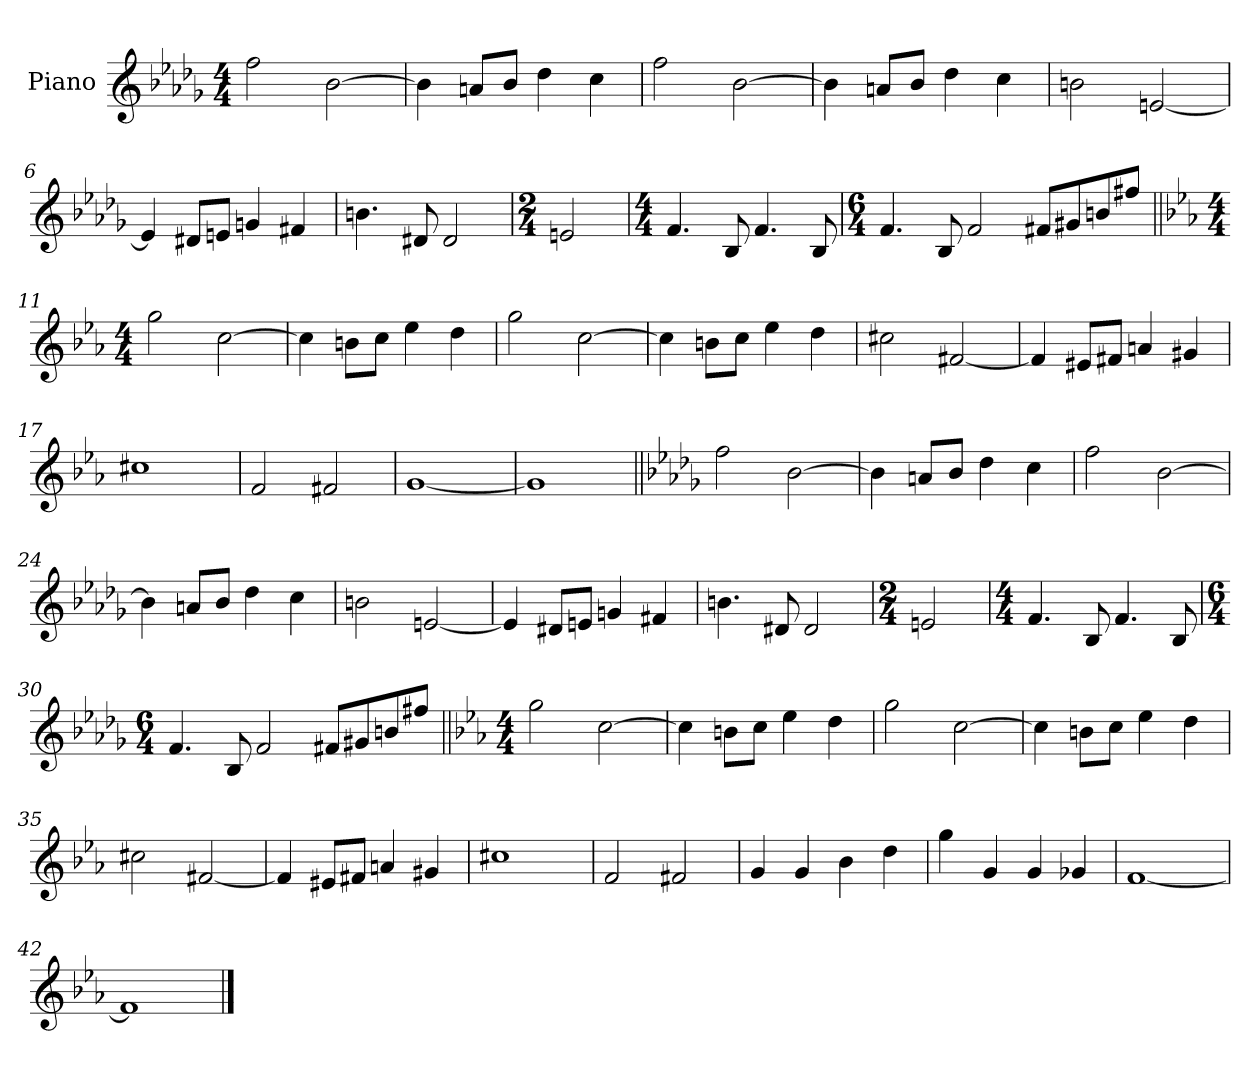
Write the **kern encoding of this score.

**kern
*part1
*staff1
*I"Piano
*I'Pno.
*clefG2
*k[b-e-a-d-g-]
*D-:
*M4/4
=1
2ff\
[2b-\
=2
4b-\]
8an/L
8b-/J
4dd-\
4cc\
=3
2ff\
[2b-\
=4
4b-\]
8an/L
8b-/J
4dd-\
4cc\
=5
2bn\
[2en/
!!LO:LB:g=z
=6
4e/]
8d#X/L
8en/J
4gn/
4f#X/
=7
4.bn\
8d#X/
2d#/
=8
*M2/4
2en/
=9
*M4/4
4.f/
8B-/
4.f/
8B-/
=10
*M6/4
4.f/
8B-/
2f/
8f#X/L
8g#X/
8bn/
8ff#X/J
!!LO:LB:g=z
=11||
*k[b-e-a-]
*E-:
*M4/4
2gg\
[2cc\
=12
4cc\]
8bn\L
8cc\J
4ee-\
4dd\
=13
2gg\
[2cc\
=14
4cc\]
8bn\L
8cc\J
4ee-\
4dd\
=15
2cc#X\
[2f#X/
!!LO:LB:g=z
=16
4f#/]
8e#X/L
8f#X/J
4an/
4g#X/
=17
1cc#X
=18
2f/
2f#X/
=19
[1g
=20
1g]
!!LO:LB:g=z
=21||
*k[b-e-a-d-g-]
*D-:
2ff\
[2b-\
=22
4b-\]
8an/L
8b-/J
4dd-\
4cc\
=23
2ff\
[2b-\
=24
4b-\]
8an/L
8b-/J
4dd-\
4cc\
=25
2bn\
[2en/
!!LO:LB:g=z
=26
4e/]
8d#X/L
8en/J
4gn/
4f#X/
=27
4.bn\
8d#X/
2d#/
=28
*M2/4
2en/
=29
*M4/4
4.f/
8B-/
4.f/
8B-/
=30
*M6/4
4.f/
8B-/
2f/
8f#X/L
8g#X/
8bn/
8ff#X/J
!!LO:LB:g=z
=31||
*k[b-e-a-]
*E-:
*M4/4
2gg\
[2cc\
=32
4cc\]
8bn\L
8cc\J
4ee-\
4dd\
=33
2gg\
[2cc\
=34
4cc\]
8bn\L
8cc\J
4ee-\
4dd\
=35
2cc#X\
[2f#X/
!!LO:LB:g=z
=36
4f#/]
8e#X/L
8f#X/J
4an/
4g#X/
=37
1cc#X
=38
2f/
2f#X/
=39
4g/
4g/
4b-\
4dd\
=40
4gg\
4g/
4g/
4g-X/
=41
[1f
=42
1f]
==
*-
